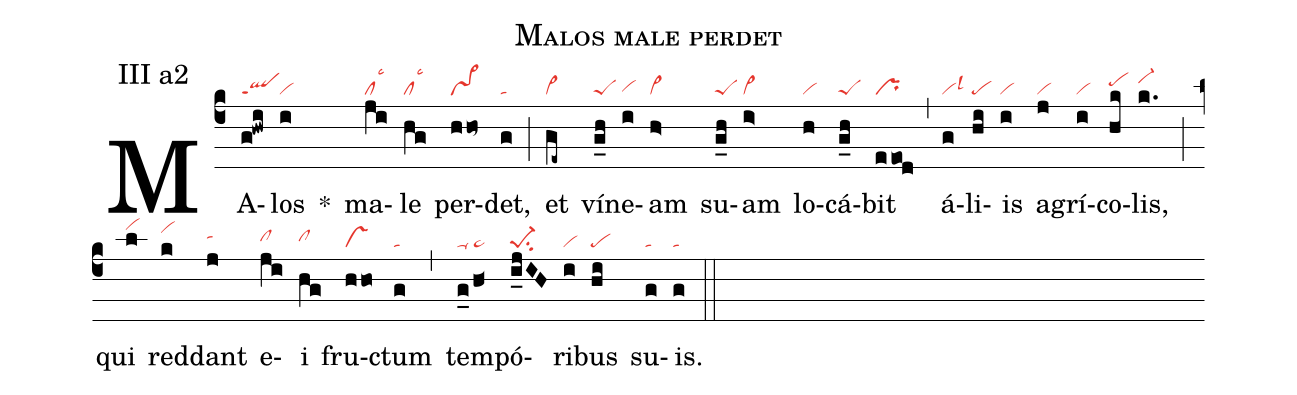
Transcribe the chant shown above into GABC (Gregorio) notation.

name: Malos male perdet;
annotation: III a2;
mode: 3;
nabc-lines: 1;
%%
(c4)
MA(g!hwi|qlppt1)los(i|vi) *()
ma(ji|cllsc3)le(hg|cllsc3) per(hho~|vs>)det,(g|ta) (;)
et(ge~|vi>) ví(g_h|peS)ne(i|vihg)am(h>|vi>) su(g_h|peS)am(i>|vi>) lo(h|vi)cá(g_h|peS)bit(eeod|pr) (,)
á(g|vilsl3)li(hi|pe)is(i|vi) a(j|vi)grí(i|vi)co(hk|pehi)lis,(k.|vi-hj) (;)
qui(l|vihl) red(k|vihk)dant(j|tahi) e(ji|clhh)i(hg|clhh) fru(hho|vs)ctum(g|ta) (,)
tem(g_0/h<|ta-/ta>)pó(i_jIH|pe-1su2)ri(i|vi)bus(hi|pe) su(g|ta)is.(g|ta) (::)
